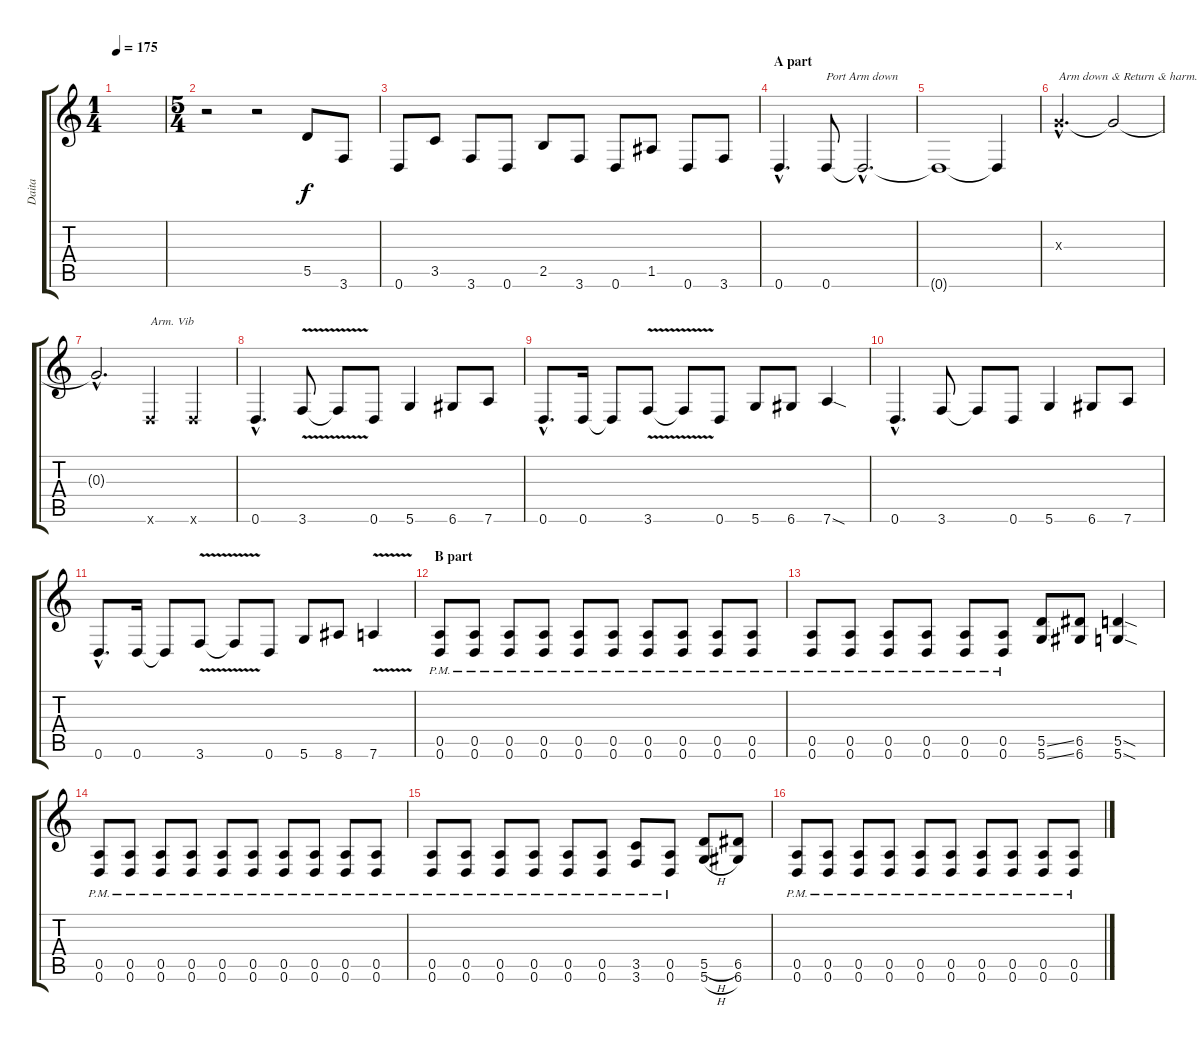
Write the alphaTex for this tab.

\track ("Daita" "Daita") {instrument distortionguitar}
\staff {score tabs}
\tuning (E4 B3 G3 D3 A2 D2) {hide}
\ts (1 4)
\tempo 175
\clef g2
\ks c
|
\ts (5 4)
r.2 r.2 5.5.8 3.6.8 |
0.6.8 3.5.8 3.6.8 0.6.8 2.5.8 3.6.8 0.6.8 1.5.8 0.6.8 3.6.8 |
\section ("" "A part")
0.6{hac}.4{d} 0.6.8{txt "Port Arm down"} 0.6{hac t}.2{d} |
0.6{t}.1 0.6{t}.4 |
0.3{hac x}.2{d txt "Arm down & Return & harm."} 0.3{t}.2 |
0.3{hac t}.2{d} 0.6{x}.4{txt "Arm. Vib"} 0.6{x}.4 |
0.6{hac}.4{d} 3.6{v}.8 3.6{t}.8 0.6.8 5.6.4 6.6.8 7.6.8 |
0.6{hac}.8{d} 0.6.16 0.6{t}.8 3.6{v}.8 3.6{t}.8 0.6.8 5.6.8 6.6.8 7.6{sod}.4 |
0.6{hac}.4{d} 3.6.8 3.6{t}.8 0.6.8 5.6.4 6.6.8 7.6.8 |
0.6{hac}.8{d} 0.6.16 0.6{t}.8 3.6{v}.8 3.6{t}.8 0.6.8 5.6.8 8.6.8 7.6{v}.4 |
\section ("" "B part")
(0.5{pm} 0.6{pm}).8 (0.5{pm} 0.6{pm}).8 (0.5{pm} 0.6{pm}).8 (0.5{pm} 0.6{pm}).8 (0.5{pm} 0.6{pm}).8 (0.5{pm} 0.6{pm}).8 (0.5{pm} 0.6{pm}).8 (0.5{pm} 0.6{pm}).8 (0.5{pm} 0.6{pm}).8 (0.5{pm} 0.6{pm}).8 |
(0.5{pm} 0.6{pm}).8 (0.5{pm} 0.6{pm}).8 (0.5{pm} 0.6{pm}).8 (0.5{pm} 0.6{pm}).8 (0.5{pm} 0.6{pm}).8 (0.5{pm} 0.6{pm}).8 (5.5{ss} 5.6{ss}).8 (6.5 6.6).8 (5.5{sod} 5.6{sod}).4 |
(0.5{pm} 0.6{pm}).8 (0.5{pm} 0.6{pm}).8 (0.5{pm} 0.6{pm}).8 (0.5{pm} 0.6{pm}).8 (0.5{pm} 0.6{pm}).8 (0.5{pm} 0.6{pm}).8 (0.5{pm} 0.6{pm}).8 (0.5{pm} 0.6{pm}).8 (0.5{pm} 0.6{pm}).8 (0.5{pm} 0.6{pm}).8 |
(0.5{pm} 0.6{pm}).8 (0.5{pm} 0.6{pm}).8 (0.5{pm} 0.6{pm}).8 (0.5{pm} 0.6{pm}).8 (0.5{pm} 0.6{pm}).8 (0.5{pm} 0.6{pm}).8 (3.5{pm} 3.6{pm}).8 (0.5{pm} 0.6{pm}).8 (5.5{h} 5.6{h}).8 (6.5 6.6).8 |
(0.5{pm} 0.6{pm}).8 (0.5{pm} 0.6{pm}).8 (0.5{pm} 0.6{pm}).8 (0.5{pm} 0.6{pm}).8 (0.5{pm} 0.6{pm}).8 (0.5{pm} 0.6{pm}).8 (0.5{pm} 0.6{pm}).8 (0.5{pm} 0.6{pm}).8 (0.5{pm} 0.6{pm}).8 (0.5{pm} 0.6{pm}).8
